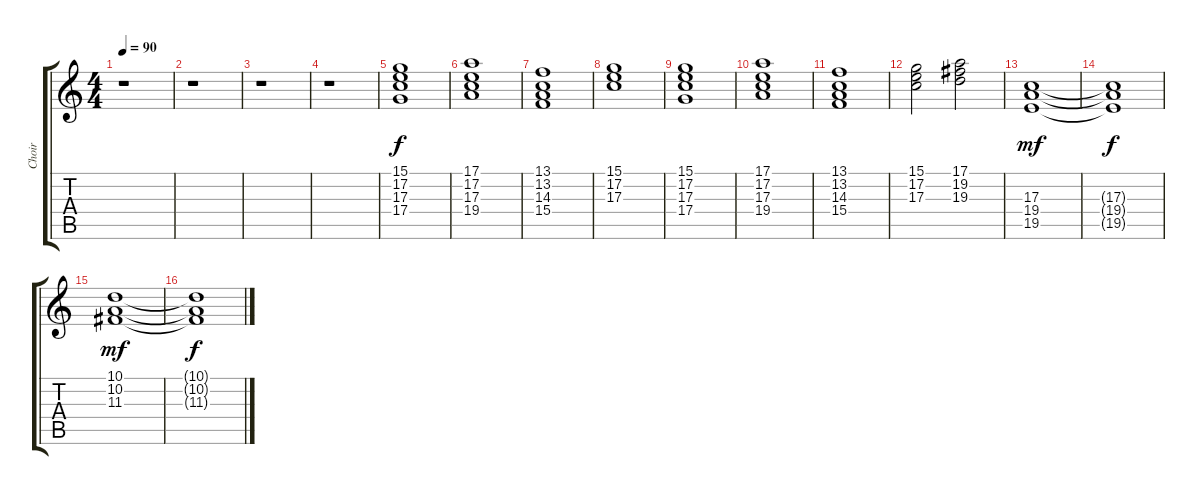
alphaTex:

\track ("Choir" "Choir") {instrument choiraahs}
\staff {score tabs}
\tuning (E4 B3 G3 D3 A2 E2) {hide}
\ts (4 4)
\tempo 90
\clef g2
\ks c
r.1{dy f} |
r.1 |
r.1 |
r.1 |
(15.1 17.2 17.3 17.4).1 |
(17.1 17.2 17.3 19.4).1 |
(13.1 13.2 14.3 15.4).1 |
(15.1 17.2 17.3).1 |
(15.1 17.2 17.3 17.4).1 |
(17.1 17.2 17.3 19.4).1 |
(13.1 13.2 14.3 15.4).1 |
(15.1 17.2 17.3).2 (17.1 19.2 19.3).2 |
(17.3 19.4 19.5).1{dy mf} |
(17.3{t} 19.4{t} 19.5{t}).1{dy f} |
(10.1 10.2 11.3).1{dy mf} |
(10.1{t} 10.2{t} 11.3{t}).1{dy f}
